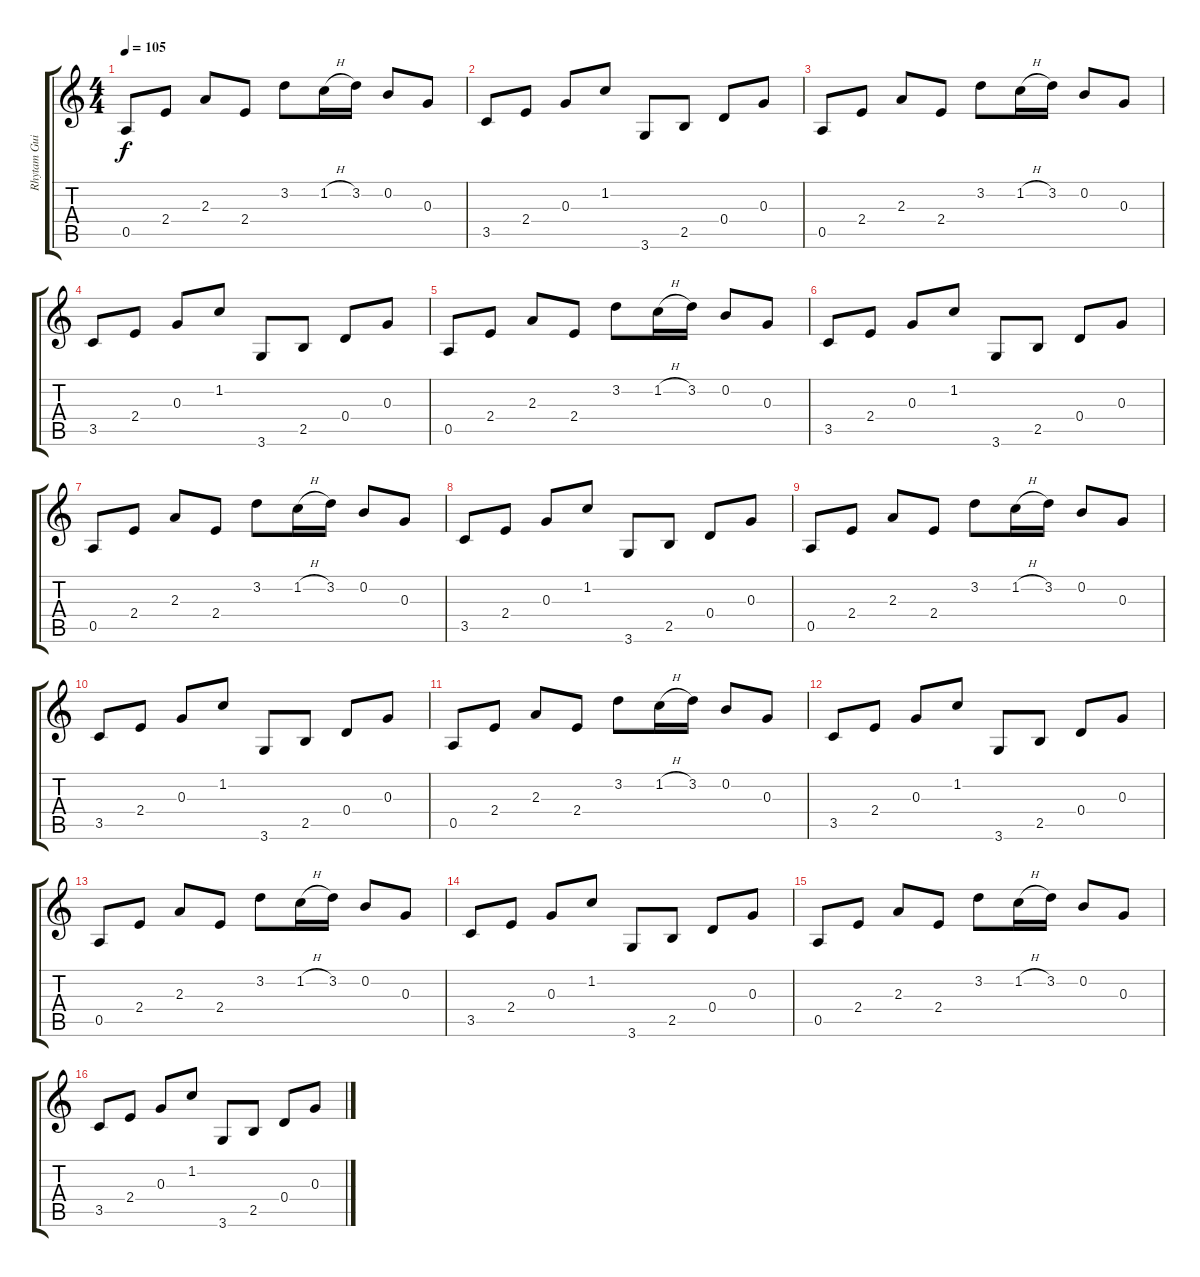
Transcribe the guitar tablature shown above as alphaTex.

\track ("Rhytam Guitar" "Rhytam Gui") {instrument acousticguitarsteel}
\staff {score tabs}
\tuning (E4 B3 G3 D3 A2 E2) {hide}
\ts (4 4)
\tempo 105
\clef g2
\ks c
0.5.8{dy f instrument acousticguitarsteel} 2.4.8 2.3.8 2.4.8 3.2.8 1.2{h}.16 3.2.16 0.2.8 0.3.8 |
3.5.8 2.4.8 0.3.8 1.2.8 3.6.8 2.5.8 0.4.8 0.3.8 |
0.5.8 2.4.8 2.3.8 2.4.8 3.2.8 1.2{h}.16 3.2.16 0.2.8 0.3.8 |
3.5.8 2.4.8 0.3.8 1.2.8 3.6.8 2.5.8 0.4.8 0.3.8 |
0.5.8 2.4.8 2.3.8 2.4.8 3.2.8 1.2{h}.16 3.2.16 0.2.8 0.3.8 |
3.5.8 2.4.8 0.3.8 1.2.8 3.6.8 2.5.8 0.4.8 0.3.8 |
0.5.8 2.4.8 2.3.8 2.4.8 3.2.8 1.2{h}.16 3.2.16 0.2.8 0.3.8 |
3.5.8 2.4.8 0.3.8 1.2.8 3.6.8 2.5.8 0.4.8 0.3.8 |
0.5.8 2.4.8 2.3.8 2.4.8 3.2.8 1.2{h}.16 3.2.16 0.2.8 0.3.8 |
3.5.8 2.4.8 0.3.8 1.2.8 3.6.8 2.5.8 0.4.8 0.3.8 |
0.5.8 2.4.8 2.3.8 2.4.8 3.2.8 1.2{h}.16 3.2.16 0.2.8 0.3.8 |
3.5.8 2.4.8 0.3.8 1.2.8 3.6.8 2.5.8 0.4.8 0.3.8 |
0.5.8 2.4.8 2.3.8 2.4.8 3.2.8 1.2{h}.16 3.2.16 0.2.8 0.3.8 |
3.5.8 2.4.8 0.3.8 1.2.8 3.6.8 2.5.8 0.4.8 0.3.8 |
0.5.8 2.4.8 2.3.8 2.4.8 3.2.8 1.2{h}.16 3.2.16 0.2.8 0.3.8 |
3.5.8 2.4.8 0.3.8 1.2.8 3.6.8 2.5.8 0.4.8 0.3.8
